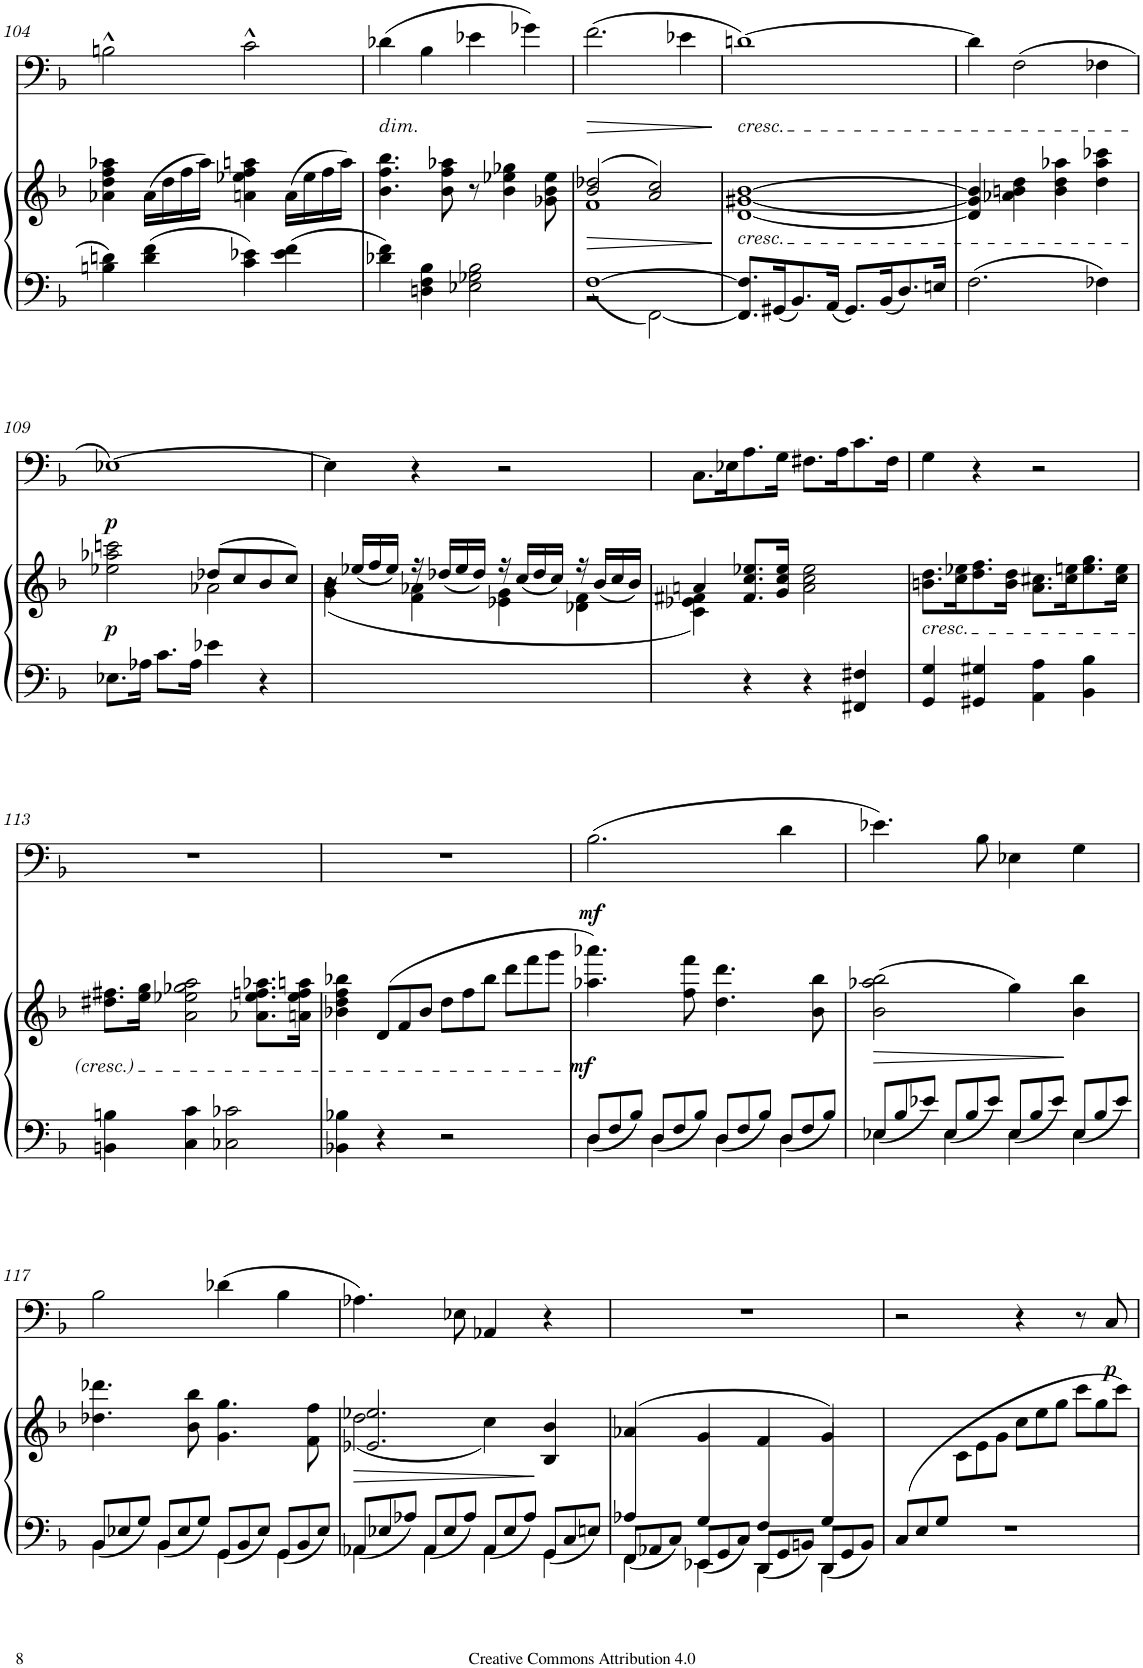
**kern	**kern	**dynam	**kern	**dynam
*part2	*part2	*part2	*part1	*part1
*staff3	*staff2	*staff2/3	*staff1	*staff1
*I"Piano	*	*	*I"Violoncello	*
*I'Pno	*	*	*I'Vc	*
!!LO:PB:g=z
*clefF4	*clefG2	*	*clefF4	*
*k[b-]	*k[b-]	*	*k[b-]	*
*M4/4	*M4/4	*	*M4/4	*
*met(c)	*met(c)	*	*met(c)	*
=104	=104	=104	=104	=104
4Bn\ 4dn\	4a-X\ 4dd\ 4ff\ 4aa-X\	.	2Bn^^\	.
4d\ 4f\	(16a-\LL	.	.	.
.	16dd\	.	.	.
.	16ff\	.	.	.
.	16aa-\JJ)	.	.	.
4c\ 4e-X\	4an\ 4ee-X\ 4ff\ 4aan\	.	2c^^\	.
4e-\ 4f\	(16a\LL	.	.	.
.	16ee-\	.	.	.
.	16ff\	.	.	.
.	16aa\JJ)	.	.	.
=105	=105	=105	=105	=105
!	!	!	!LO:TX:b:i:t=dim.	!
4d-X\ 4f\	4.b-\ 4.ff\ 4.bb-\	.	(4d-X\	.
4Dn\ 4F\ 4B-\	.	.	4B-\	.
.	8b-\ 8ff\ 8aa-X\	.	.	.
2E-X\ 2G-X\ 2B-\	8r	.	4e-X\	.
.	4b-\ 4ee-X\ 4gg-X\	.	.	.
.	.	.	4g-X\)	.
.	8g-X\ 8b-\ 8ee-\	.	.	.
=106	=106	=106	=106	=106
*^	*	*	*	*
!	!	!	!LO:HP:b	!	!LO:HP:b
*	*	*^	*	*	*
[1F	2r	(2b-/ 2dd-X/	1f	>	(2.f\	>
.	[2FF\	2a/ 2cc/)	.	.	.	.
.	.	.	.	.	4e-X\	.
*v	*v	*	*	*	*	*
*	*v	*v	*	*	*
.	.	]	.	]
=107	=107	=107	=107	=107
!	!	!	!LO:TX:b:i:t=cresc.	!
!	!LO:TX:b:i:t=cresc.	!	!	!
8.FF/] 8.F/]L	[1d [1g#X [1b-	.	[1dn)	.
16GG#X/K	.	.	.	.
8.BB-/	.	.	.	.
16AA/Jk	.	.	.	.
8.GG#/L	.	.	.	.
16BB-/K	.	.	.	.
8.D/	.	.	.	.
16En/Jk	.	.	.	.
=108	=108	=108	=108	=108
2.F\	4d/] 4g#/] 4b-/]	.	4d\]	.
.	4a-X\ 4bn\ 4dd\	.	(2F\	.
.	4b\ 4dd\ 4aa-X\	.	.	.
4F-X\	4dd\ 4aa-\ 4ccc-X\	.	4F-X\	.
!!LO:LB:g=z
=109	=109	=109	=109	=109
*	*^	*	*	*
!	!	!	!LO:DY:b	!	!LO:DY:b
8.E-X\L	2ee-X\ 2aa-X\ 2cccn\	2ryy	p	[1E-X)	p
16A-X\Jk	.	.	.	.	.
8.c\L	.	.	.	.	.
16A-\Jk	.	.	.	.	.
4e-X\	(8dd-X/L	2a-X\	.	.	.
.	8cc/	.	.	.	.
4r	8b-/	.	.	.	.
.	8cc/J)	.	.	.	.
=110	=110	=110	=110	=110	=110
1ryy	16r	(<4g\ 4b-\	.	4E-\]	.
.	(<16ee-X/LL	.	.	.	.
.	16ff/	.	.	.	.
.	16ee-/JJ)	.	.	.	.
.	16rff	4f\ 4a-X\	.	4r	.
.	(<16dd-X/LL	.	.	.	.
.	16ee-/	.	.	.	.
.	16dd-/JJ)	.	.	.	.
.	16rff	4e-X\ 4g\	.	2r	.
.	(<16cc/LL	.	.	.	.
.	16dd-/	.	.	.	.
.	16cc/JJ)	.	.	.	.
.	16rff	4d-X\ 4f\	.	.	.
.	(<16b-/LL	.	.	.	.
.	16cc/	.	.	.	.
.	16b-/JJ)	.	.	.	.
=111	=111	=111	=111	=111	=111
4ryy	4an/	4c\ 4e-X\ 4f#X\)	.	8.C\L	.
.	.	.	.	16E-X\K	.
4r	8.f#/ 8.cc/ 8.ee-X/L	2.ryy	.	8.A\	.
.	16g/ 16cc/ 16ee-/Jk	.	.	16G\Jk	.
4r	2a\ 2cc\ 2ee-\	.	.	8.F#X\L	.
.	.	.	.	16A\K	.
4FF#X/ 4F#X/	.	.	.	8.c\	.
.	.	.	.	16F#\Jk	.
*	*v	*v	*	*	*
=112	=112	=112	=112	=112
!	!LO:TX:b:i:t=cresc.	!	!	!
4GG/ 4G/	8.bn\ 8.dd\L	.	4G\	.
.	16cc\ 16ee-X\K	.	.	.
4GG#X/ 4G#X/	8.dd\ 8.ff\	.	4r	.
.	16b\ 16dd\Jk	.	.	.
4AA\ 4A\	8.a\ 8.cc#X\L	.	2r	.
.	16cc#\ 16een\K	.	.	.
4BB-\ 4B-\	8.ee\ 8.gg\	.	.	.
.	16cc#\ 16ee\Jk	.	.	.
!!LO:LB:g=z
=113	=113	=113	=113	=113
4BBn\ 4Bn\	8.dd#X\ 8.ff#X\L	.	1r	.
.	16ee\ 16gg\Jk	.	.	.
4C\ 4c\	2a\ 2ee-X\ 2gg-X\ 2aa\	.	.	.
2C-X\ 2c-X\	.	.	.	.
.	8.a-X\ 8.ee-\ 8.ffn\ 8.aa-X\L	.	.	.
.	16an\ 16ee-\ 16ff\ 16aan\Jk	.	.	.
=114	=114	=114	=114	=114
4BB-X\ 4B-X\	4b-X\ 4dd\ 4ff\ 4bb-X\	.	1r	.
*	*Xbrackettup	*	*	*
4r	(12d/L	.	.	.
.	12f/	.	.	.
.	12b-/J	.	.	.
2r	12dd\L	.	.	.
.	12ff\	.	.	.
.	12bb-\J	.	.	.
.	12ddd\L	.	.	.
.	12fff\	.	.	.
.	12ggg\J	.	.	.
=115	=115	=115	=115	=115
*Xbrackettup	*	*	*	*
*^	*	*	*	*
!	!	!	!LO:DY:b	!	!LO:DY:b
12D/L	4D\	4.aa-X\ 4.aaa-X\)	mf	(2.B-\	mf
12F/	.	.	.	.	.
12B-/J	.	.	.	.	.
12D/L	4D\	.	.	.	.
12F/	.	.	.	.	.
.	.	8ff\ 8fff\	.	.	.
12B-/J	.	.	.	.	.
12D/L	4D\	4.dd\ 4.ddd\	.	.	.
12F/	.	.	.	.	.
12B-/J	.	.	.	.	.
12D/L	4D\	.	.	4d\	.
12F/	.	.	.	.	.
.	.	8b-\ 8bb-\	.	.	.
12B-/J	.	.	.	.	.
=116	=116	=116	=116	=116	=116
!	!	!	!LO:HP:b	!	!
12E-X/L	4E-\	(2b-\ 2aa-X\ 2bb-\	>	4.e-X\)	.
12B-/	.	.	.	.	.
12e-X/J	.	.	.	.	.
12E-/L	4E-\	.	.	.	.
12B-/	.	.	.	.	.
.	.	.	.	8B-\	.
12e-/J	.	.	.	.	.
12E-/L	4E-\	4gg\)	.	4E-X\	.
12B-/	.	.	.	.	.
12e-/J	.	.	.	.	.
12E-/L	4E-\	4b-\ 4bb-\	]	4G\	.
12B-/	.	.	.	.	.
12e-/J	.	.	.	.	.
!!LO:LB:g=z
=117	=117	=117	=117	=117	=117
12BB-/L	4BB-\	4.dd-X\ 4.ddd-X\	.	2B-\	.
12E-X/	.	.	.	.	.
12G/J	.	.	.	.	.
12BB-/L	4BB-\	.	.	.	.
12E-/	.	.	.	.	.
.	.	8b-\ 8bb-\	.	.	.
12G/J	.	.	.	.	.
12GG/L	4GG\	4.g\ 4.gg\	.	(4d-X\	.
12BB-/	.	.	.	.	.
12E-/J	.	.	.	.	.
12GG/L	4GG\	.	.	4B-\	.
12BB-/	.	.	.	.	.
.	.	8f\ 8ff\	.	.	.
12E-/J	.	.	.	.	.
=118	=118	=118	=118	=118	=118
!	!	!	!LO:HP:b	!	!
*	*	*^	*	*	*
12AA-X/L	4AA-\	2.e-X/ 2.ee-X/	(2dd\	>	4.A-X\)	.
12E-X/	.	.	.	.	.	.
12A-X/J	.	.	.	.	.	.
12AA-/L	4AA-\	.	.	.	.	.
12E-/	.	.	.	.	.	.
.	.	.	.	.	8E-X\	.
12A-/J	.	.	.	.	.	.
12AA-/L	4AA-\	.	4cc\)	.	4AA-X/	.
12E-/	.	.	.	.	.	.
12A-/J	.	.	.	.	.	.
12GG/L	4GG\	4B-/ 4b-/	4ryy	]	4r	.
12C/	.	.	.	.	.	.
12En/J	.	.	.	.	.	.
*	*	*v	*v	*	*	*
=119	=119	=119	=119	=119	=119
*	*^	*	*	*	*
4A-X/	12FF/L	4FF\	(4a-X/	.	1r	.
.	12AA-X/	.	.	.	.	.
.	12C/J	.	.	.	.	.
4G/	12EE-X/L	4EE-\	4g/	.	.	.
.	12GG/	.	.	.	.	.
.	12C/J	.	.	.	.	.
4F/	12DD/L	4DD\	4f/	.	.	.
.	12GG/	.	.	.	.	.
.	12BBn/J	.	.	.	.	.
4G/	12DD/L	4DD\	4g/)	.	.	.
.	12GG/	.	.	.	.	.
.	12BB/J	.	.	.	.	.
*	*v	*v	*	*	*	*
=120	=120	=120	=120	=120	=120
(12C/L	1r	4ryy	.	2r	.
12E/	.	.	.	.	.
12G/J	.	.	.	.	.
2.ryy	.	12c\L	.	.	.
.	.	12e\	.	.	.
.	.	12g\J	.	.	.
.	.	12cc\L	.	4r	.
.	.	12ee\	.	.	.
.	.	12gg\J	.	.	.
.	.	12ccc\L	.	8r	.
.	.	12gg\	.	.	.
!	!	!	!	!	!LO:DY:b
.	.	.	.	8C/	p
.	.	12ccc\J)	.	.	.
*v	*v	*	*	*	*
=	=	=	=	=
*-	*-	*-	*-	*-
